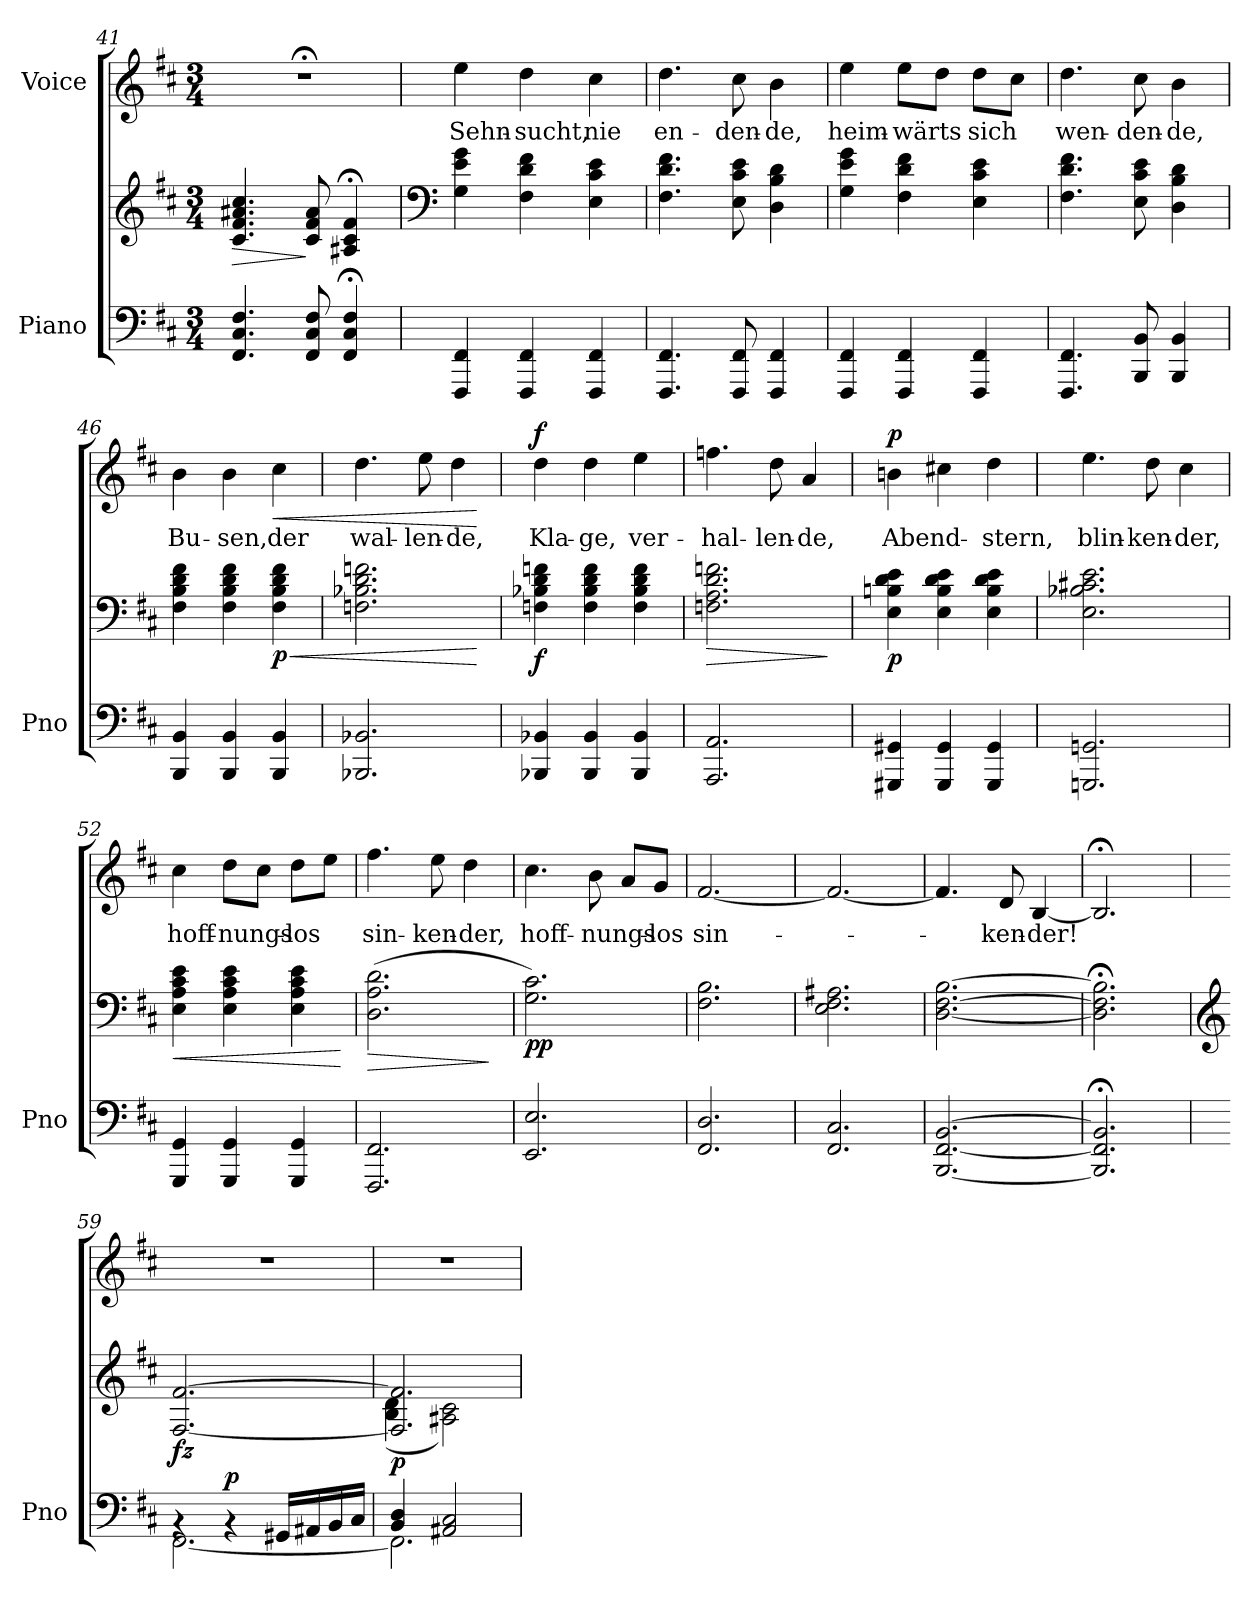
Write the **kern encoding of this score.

**kern	**kern	**dynam	**kern	**text	**dynam
*part2	*part2	*part2	*part1	*part1	*part1
*staff3	*staff2	*staff2/3	*staff1	*staff1	*staff1
*I"Piano	*	*	*I"Voice	*	*
*I'Pno	*	*	*	*	*
*clefF4	*clefG2	*	*clefG2	*	*
*k[f#c#]	*k[f#c#]	*	*k[f#c#]	*	*
*M3/4	*M3/4	*	*M3/4	*	*
=41	=41	=41	=41	=41	=41
!	!	!LO:HP:b	!	!	!
4.FF#/ 4.C#/ 4.F#/	4.c#/ 4.f#/ 4.a#X/ 4.cc#/	>	2.r;<	.	.
8FF#/ 8C#/ 8F#/	8c#/ 8f#/ 8a#/	]	.	.	.
4FF#/;< 4C#/;< 4F#/;<	4A#X/;< 4c#/;< 4f#/;<	.	.	.	.
!!LO:LB:g=z
=42	=42	=42	=42	=42	=42
*	*clefF4	*	*	*	*
!	!	!	!	!LO:LY:b	!
4FFF#/ 4FF#/	4G\ 4e\ 4g\	.	4ee\	Sehn-	.
!	!	!	!	!LO:LY:b	!
4FFF#/ 4FF#/	4F#\ 4d\ 4f#\	.	4dd\	-sucht,	.
!	!	!	!	!LO:LY:b	!
4FFF#/ 4FF#/	4E\ 4c#\ 4e\	.	4cc#\	nie	.
=43	=43	=43	=43	=43	=43
!	!	!	!	!LO:LY:b	!
4.FFF#/ 4.FF#/	4.F#\ 4.d\ 4.f#\	.	4.dd\	en-	.
!	!	!	!	!LO:LY:b	!
8FFF#/ 8FF#/	8E\ 8c#\ 8e\	.	8cc#\	-den-	.
!	!	!	!	!LO:LY:b	!
4FFF#/ 4FF#/	4D\ 4B\ 4d\	.	4b\	-de,	.
=44	=44	=44	=44	=44	=44
!	!	!	!	!LO:LY:b	!
4FFF#/ 4FF#/	4G\ 4e\ 4g\	.	4ee\	heim-	.
!	!	!	!	!LO:LY:b	!
4FFF#/ 4FF#/	4F#\ 4d\ 4f#\	.	8ee\L	-wärts	.
.	.	.	8dd\J	.	.
!	!	!	!	!LO:LY:b	!
4FFF#/ 4FF#/	4E\ 4c#\ 4e\	.	8dd\L	sich	.
.	.	.	8cc#\J	.	.
=45	=45	=45	=45	=45	=45
!	!	!	!	!LO:LY:b	!
4.FFF#/ 4.FF#/	4.F#\ 4.d\ 4.f#\	.	4.dd\	wen-	.
!	!	!	!	!LO:LY:b	!
8BBB/ 8BB/	8E\ 8c#\ 8e\	.	8cc#\	-den-	.
!	!	!	!	!LO:LY:b	!
4BBB/ 4BB/	4D\ 4B\ 4d\	.	4b\	-de,	.
=46	=46	=46	=46	=46	=46
!	!	!	!	!LO:LY:b	!
4BBB/ 4BB/	4F#\ 4B\ 4d\ 4f#\	.	4b\	Bu-	.
!	!	!	!	!LO:LY:b	!
4BBB/ 4BB/	4F#\ 4B\ 4d\ 4f#\	.	4b\	-sen,	.
!	!	!LO:HP:b	!	!LO:LY:b	!LO:HP:b
!	!	!LO:DY:n=1:b	!	!	!
4BBB/ 4BB/	4F#\ 4B\ 4d\ 4f#\	< p	4cc#\	der	<
=47	=47	=47	=47	=47	=47
!	!	!	!	!LO:LY:b	!
2.BBB-X/ 2.BB-X/	2.Fn\ 2.B-X\ 2.d\ 2.fn\	.	4.dd\	wal-	.
!	!	!	!	!LO:LY:b	!
.	.	.	8ee\	-len-	.
!	!	!	!	!LO:LY:b	!
.	.	.	4dd\	-de,	.
.	.	[	.	.	[
=48	=48	=48	=48	=48	=48
!	!	!LO:DY:b	!	!LO:LY:b	!LO:DY:a
4BBB-X/ 4BB-X/	4Fn\ 4B-X\ 4d\ 4fn\	f	4dd\	Kla-	f
!	!	!	!	!LO:LY:b	!
4BBB-/ 4BB-/	4F\ 4B-\ 4d\ 4f\	.	4dd\	-ge,	.
!	!	!	!	!LO:LY:b	!
4BBB-/ 4BB-/	4F\ 4B-\ 4d\ 4f\	.	4ee\	ver-	.
=49	=49	=49	=49	=49	=49
!	!	!LO:HP:b	!	!LO:LY:b	!
2.AAA/ 2.AA/	2.Fn\ 2.A\ 2.d\ 2.fn\	>	4.ffn\	-hal-	.
!	!	!	!	!LO:LY:b	!
.	.	.	8dd\	-len-	.
!	!	!	!	!LO:LY:b	!
.	.	.	4a/	-de,	.
.	.	]	.	.	.
!!LO:LB:g=z
=50	=50	=50	=50	=50	=50
!	!	!LO:DY:b	!	!LO:LY:b	!LO:DY:a
4GGG#X/ 4GG#X/	4E\ 4Bn\ 4d\ 4e\	p	4bn\	Abend-	p
4GGG#/ 4GG#/	4E\ 4B\ 4d\ 4e\	.	4cc#X\	.	.
!	!	!	!	!LO:LY:b	!
4GGG#/ 4GG#/	4E\ 4B\ 4d\ 4e\	.	4dd\	-stern,	.
=51	=51	=51	=51	=51	=51
!	!	!	!	!LO:LY:b	!
2.GGGn/ 2.GGn/	2.E\ 2.B-X\ 2.c#X\ 2.e\	.	4.ee\	blin-	.
!	!	!	!	!LO:LY:b	!
.	.	.	8dd\	-ken-	.
!	!	!	!	!LO:LY:b	!
.	.	.	4cc#\	-der,	.
=52	=52	=52	=52	=52	=52
!	!	!LO:HP:b	!	!LO:LY:b	!
4GGG/ 4GG/	4E\ 4A\ 4c#\ 4e\	<	4cc#\	hoff-	.
!	!	!	!	!LO:LY:b	!
4GGG/ 4GG/	4E\ 4A\ 4c#\ 4e\	.	8dd\L	-nungs-	.
.	.	.	8cc#\J	.	.
!	!	!	!	!LO:LY:b	!
4GGG/ 4GG/	4E\ 4A\ 4c#\ 4e\	.	8dd\L	-los	.
.	.	.	8ee\J	.	.
.	.	[	.	.	.
=53	=53	=53	=53	=53	=53
!	!	!LO:HP:b	!	!LO:LY:b	!
2.FFF#/ 2.FF#/	(>2.D\ 2.A\ 2.d\	>	4.ff#\	sin-	.
!	!	!	!	!LO:LY:b	!
.	.	.	8ee\	-ken-	.
!	!	!	!	!LO:LY:b	!
.	.	.	4dd\	-der,	.
.	.	]	.	.	.
=54	=54	=54	=54	=54	=54
!	!	!LO:DY:b	!	!LO:LY:b	!
2.EE/ 2.E/	2.G\ 2.c#\)	pp	4.cc#\	hoff-	.
!	!	!	!	!LO:LY:b	!
.	.	.	8b\	-nungs-	.
.	.	.	8a/L	.	.
!	!	!	!	!LO:LY:b	!
.	.	.	8g/J	-los	.
=55	=55	=55	=55	=55	=55
!	!	!	!	!LO:LY:b	!
2.FF#/ 2.D/	2.F#\ 2.B\	.	[2.f#/	sin-	.
=56	=56	=56	=56	=56	=56
2.FF#/ 2.C#/	2.E\ 2.F#\ 2.A#X\	.	2.f#/_	.	.
=57	=57	=57	=57	=57	=57
[2.BBB/ [2.FF#/ [2.BB/	[2.D\ [2.F#\ [2.B\	.	4.f#/]	.	.
!	!	!	!	!LO:LY:b	!
.	.	.	8d/	-ken-	.
!	!	!	!	!LO:LY:b	!
.	.	.	[4B/	-der!	.
=58	=58	=58	=58	=58	=58
2.BBB/];< 2.FF#/];< 2.BB/];<	2.D\];< 2.F#\];< 2.B\];<	.	2.B;</]	.	.
!!LO:LB:g=z
=59	=59	=59	=59	=59	=59
*	*clefG2	*	*	*	*
*^	*	*	*	*	*
!	!	!	!LO:DY:b	!	!	!
4rBB	[2.FF#\	[2.F#/ [2.f#/	fz	2.r	.	.
!	!	!	!LO:DY:a=2	!	!	!
4rBB	.	.	p	.	.	.
16GG#X/LL	.	.	.	.	.	.
16AA#X/	.	.	.	.	.	.
16BB/	.	.	.	.	.	.
16C#/JJ	.	.	.	.	.	.
=60	=60	=60	=60	=60	=60	=60
*	*	*^	*	*	*	*
!	!	!	!	!LO:DY:b	!	!	!
4BB/ 4D/	2.FF#\]	2.F#/] 2.f#/]	(<4B\ 4d\	p	2.r	.	.
2AA#X/ 2C#/	.	.	2A#X\ 2c#\)	.	.	.	.
*v	*v	*	*	*	*	*	*
*	*v	*v	*	*	*	*
=	=	=	=	=	=
*-	*-	*-	*-	*-	*-
